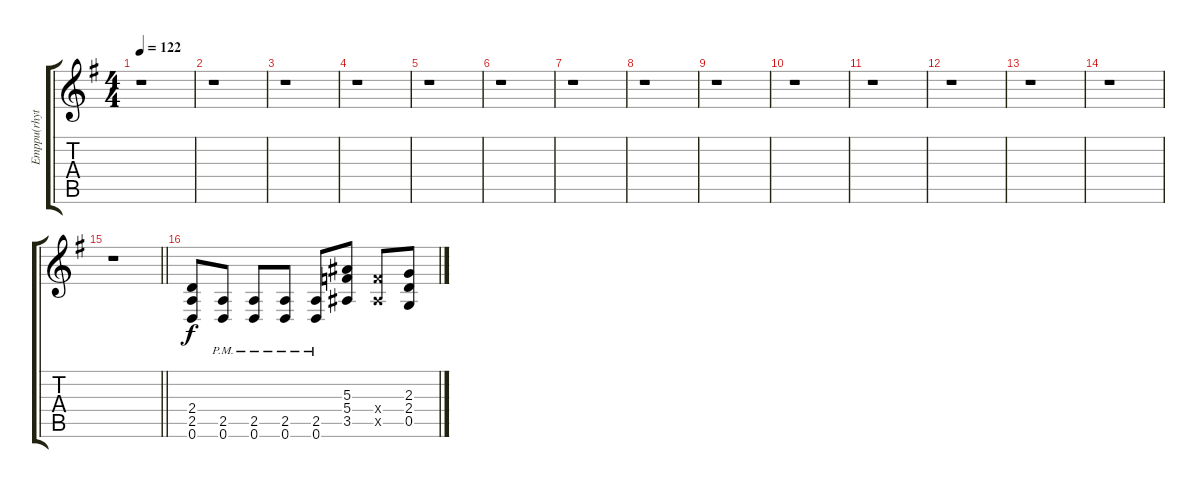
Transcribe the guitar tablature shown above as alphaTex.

\track ("Emppu(rhytm)" "Emppu(rhyt") {instrument distortionguitar}
\staff {score tabs}
\tuning (D4 A3 F3 C3 G2 D2) {hide}
\ts (4 4)
\tempo 122
\clef g2
\ks g
r.1{dy f} |
r.1 |
r.1 |
r.1 |
r.1 |
r.1 |
r.1 |
r.1 |
r.1 |
r.1 |
r.1 |
r.1 |
r.1 |
r.1 |
\barLineRight lightlight
r.1 |
(2.4 2.5 0.6).8 (2.5{pm} 0.6{pm}).8 (2.5{pm} 0.6{pm}).8 (2.5{pm} 0.6{pm}).8 (2.5{pm} 0.6{pm}).8 (5.3 5.4 3.5).8 (5.4{x} 3.5{x}).8 (2.3 2.4 0.5).8
